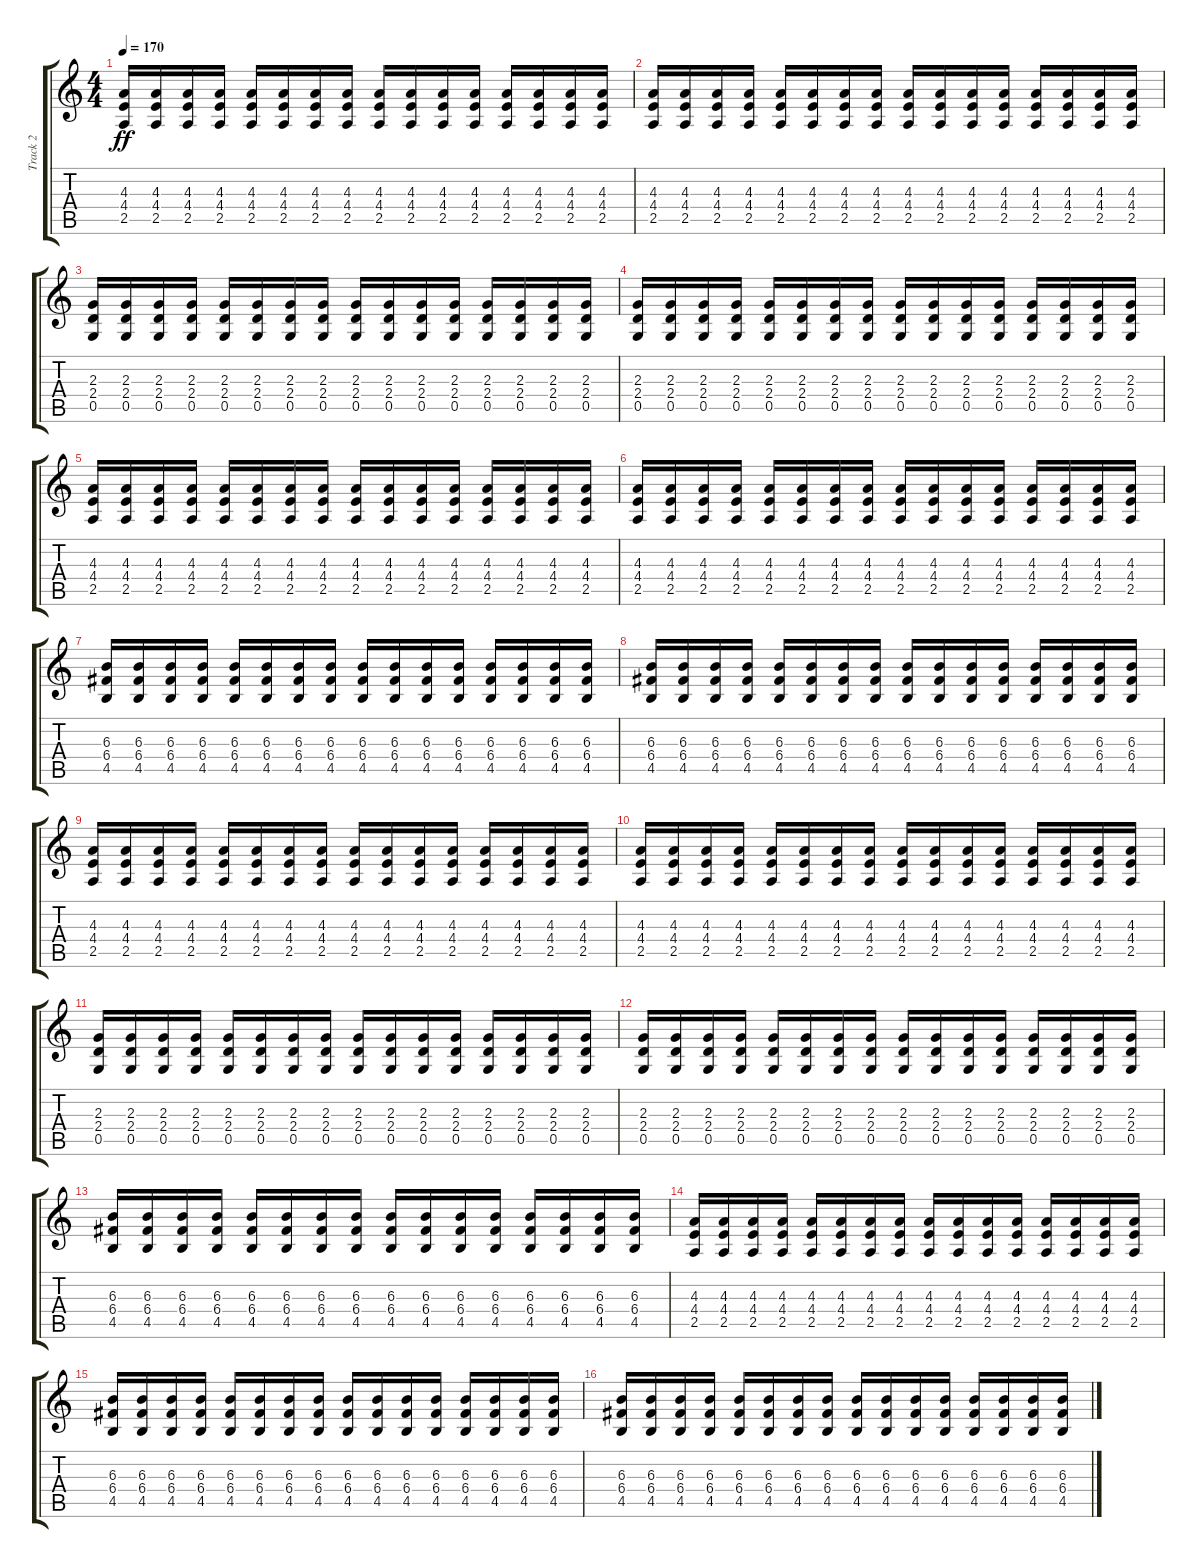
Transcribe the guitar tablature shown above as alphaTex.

\track ("Track 2" "Track 2") {instrument distortionguitar}
\staff {score tabs}
\tuning (D4 A3 F3 C3 G2 D2) {hide}
\ts (4 4)
\tempo 170
\clef g2
\ks c
(4.3 4.4 2.5).16{dy ff} (4.3 4.4 2.5).16 (4.3 4.4 2.5).16 (4.3 4.4 2.5).16 (4.3 4.4 2.5).16 (4.3 4.4 2.5).16 (4.3 4.4 2.5).16 (4.3 4.4 2.5).16 (4.3 4.4 2.5).16 (4.3 4.4 2.5).16 (4.3 4.4 2.5).16 (4.3 4.4 2.5).16 (4.3 4.4 2.5).16 (4.3 4.4 2.5).16 (4.3 4.4 2.5).16 (4.3 4.4 2.5).16 |
(4.3 4.4 2.5).16 (4.3 4.4 2.5).16 (4.3 4.4 2.5).16 (4.3 4.4 2.5).16 (4.3 4.4 2.5).16 (4.3 4.4 2.5).16 (4.3 4.4 2.5).16 (4.3 4.4 2.5).16 (4.3 4.4 2.5).16 (4.3 4.4 2.5).16 (4.3 4.4 2.5).16 (4.3 4.4 2.5).16 (4.3 4.4 2.5).16 (4.3 4.4 2.5).16 (4.3 4.4 2.5).16 (4.3 4.4 2.5).16 |
(2.3 2.4 0.5).16 (2.3 2.4 0.5).16 (2.3 2.4 0.5).16 (2.3 2.4 0.5).16 (2.3 2.4 0.5).16 (2.3 2.4 0.5).16 (2.3 2.4 0.5).16 (2.3 2.4 0.5).16 (2.3 2.4 0.5).16 (2.3 2.4 0.5).16 (2.3 2.4 0.5).16 (2.3 2.4 0.5).16 (2.3 2.4 0.5).16 (2.3 2.4 0.5).16 (2.3 2.4 0.5).16 (2.3 2.4 0.5).16 |
(2.3 2.4 0.5).16 (2.3 2.4 0.5).16 (2.3 2.4 0.5).16 (2.3 2.4 0.5).16 (2.3 2.4 0.5).16 (2.3 2.4 0.5).16 (2.3 2.4 0.5).16 (2.3 2.4 0.5).16 (2.3 2.4 0.5).16 (2.3 2.4 0.5).16 (2.3 2.4 0.5).16 (2.3 2.4 0.5).16 (2.3 2.4 0.5).16 (2.3 2.4 0.5).16 (2.3 2.4 0.5).16 (2.3 2.4 0.5).16 |
(4.3 4.4 2.5).16 (4.3 4.4 2.5).16 (4.3 4.4 2.5).16 (4.3 4.4 2.5).16 (4.3 4.4 2.5).16 (4.3 4.4 2.5).16 (4.3 4.4 2.5).16 (4.3 4.4 2.5).16 (4.3 4.4 2.5).16 (4.3 4.4 2.5).16 (4.3 4.4 2.5).16 (4.3 4.4 2.5).16 (4.3 4.4 2.5).16 (4.3 4.4 2.5).16 (4.3 4.4 2.5).16 (4.3 4.4 2.5).16 |
(4.3 4.4 2.5).16 (4.3 4.4 2.5).16 (4.3 4.4 2.5).16 (4.3 4.4 2.5).16 (4.3 4.4 2.5).16 (4.3 4.4 2.5).16 (4.3 4.4 2.5).16 (4.3 4.4 2.5).16 (4.3 4.4 2.5).16 (4.3 4.4 2.5).16 (4.3 4.4 2.5).16 (4.3 4.4 2.5).16 (4.3 4.4 2.5).16 (4.3 4.4 2.5).16 (4.3 4.4 2.5).16 (4.3 4.4 2.5).16 |
(6.3 6.4 4.5).16 (6.3 6.4 4.5).16 (6.3 6.4 4.5).16 (6.3 6.4 4.5).16 (6.3 6.4 4.5).16 (6.3 6.4 4.5).16 (6.3 6.4 4.5).16 (6.3 6.4 4.5).16 (6.3 6.4 4.5).16 (6.3 6.4 4.5).16 (6.3 6.4 4.5).16 (6.3 6.4 4.5).16 (6.3 6.4 4.5).16 (6.3 6.4 4.5).16 (6.3 6.4 4.5).16 (6.3 6.4 4.5).16 |
(6.3 6.4 4.5).16 (6.3 6.4 4.5).16 (6.3 6.4 4.5).16 (6.3 6.4 4.5).16 (6.3 6.4 4.5).16 (6.3 6.4 4.5).16 (6.3 6.4 4.5).16 (6.3 6.4 4.5).16 (6.3 6.4 4.5).16 (6.3 6.4 4.5).16 (6.3 6.4 4.5).16 (6.3 6.4 4.5).16 (6.3 6.4 4.5).16 (6.3 6.4 4.5).16 (6.3 6.4 4.5).16 (6.3 6.4 4.5).16 |
(4.3 4.4 2.5).16 (4.3 4.4 2.5).16 (4.3 4.4 2.5).16 (4.3 4.4 2.5).16 (4.3 4.4 2.5).16 (4.3 4.4 2.5).16 (4.3 4.4 2.5).16 (4.3 4.4 2.5).16 (4.3 4.4 2.5).16 (4.3 4.4 2.5).16 (4.3 4.4 2.5).16 (4.3 4.4 2.5).16 (4.3 4.4 2.5).16 (4.3 4.4 2.5).16 (4.3 4.4 2.5).16 (4.3 4.4 2.5).16 |
(4.3 4.4 2.5).16 (4.3 4.4 2.5).16 (4.3 4.4 2.5).16 (4.3 4.4 2.5).16 (4.3 4.4 2.5).16 (4.3 4.4 2.5).16 (4.3 4.4 2.5).16 (4.3 4.4 2.5).16 (4.3 4.4 2.5).16 (4.3 4.4 2.5).16 (4.3 4.4 2.5).16 (4.3 4.4 2.5).16 (4.3 4.4 2.5).16 (4.3 4.4 2.5).16 (4.3 4.4 2.5).16 (4.3 4.4 2.5).16 |
(2.3 2.4 0.5).16 (2.3 2.4 0.5).16 (2.3 2.4 0.5).16 (2.3 2.4 0.5).16 (2.3 2.4 0.5).16 (2.3 2.4 0.5).16 (2.3 2.4 0.5).16 (2.3 2.4 0.5).16 (2.3 2.4 0.5).16 (2.3 2.4 0.5).16 (2.3 2.4 0.5).16 (2.3 2.4 0.5).16 (2.3 2.4 0.5).16 (2.3 2.4 0.5).16 (2.3 2.4 0.5).16 (2.3 2.4 0.5).16 |
(2.3 2.4 0.5).16 (2.3 2.4 0.5).16 (2.3 2.4 0.5).16 (2.3 2.4 0.5).16 (2.3 2.4 0.5).16 (2.3 2.4 0.5).16 (2.3 2.4 0.5).16 (2.3 2.4 0.5).16 (2.3 2.4 0.5).16 (2.3 2.4 0.5).16 (2.3 2.4 0.5).16 (2.3 2.4 0.5).16 (2.3 2.4 0.5).16 (2.3 2.4 0.5).16 (2.3 2.4 0.5).16 (2.3 2.4 0.5).16 |
(6.3 6.4 4.5).16 (6.3 6.4 4.5).16 (6.3 6.4 4.5).16 (6.3 6.4 4.5).16 (6.3 6.4 4.5).16 (6.3 6.4 4.5).16 (6.3 6.4 4.5).16 (6.3 6.4 4.5).16 (6.3 6.4 4.5).16 (6.3 6.4 4.5).16 (6.3 6.4 4.5).16 (6.3 6.4 4.5).16 (6.3 6.4 4.5).16 (6.3 6.4 4.5).16 (6.3 6.4 4.5).16 (6.3 6.4 4.5).16 |
(4.3 4.4 2.5).16 (4.3 4.4 2.5).16 (4.3 4.4 2.5).16 (4.3 4.4 2.5).16 (4.3 4.4 2.5).16 (4.3 4.4 2.5).16 (4.3 4.4 2.5).16 (4.3 4.4 2.5).16 (4.3 4.4 2.5).16 (4.3 4.4 2.5).16 (4.3 4.4 2.5).16 (4.3 4.4 2.5).16 (4.3 4.4 2.5).16 (4.3 4.4 2.5).16 (4.3 4.4 2.5).16 (4.3 4.4 2.5).16 |
(6.3 6.4 4.5).16 (6.3 6.4 4.5).16 (6.3 6.4 4.5).16 (6.3 6.4 4.5).16 (6.3 6.4 4.5).16 (6.3 6.4 4.5).16 (6.3 6.4 4.5).16 (6.3 6.4 4.5).16 (6.3 6.4 4.5).16 (6.3 6.4 4.5).16 (6.3 6.4 4.5).16 (6.3 6.4 4.5).16 (6.3 6.4 4.5).16 (6.3 6.4 4.5).16 (6.3 6.4 4.5).16 (6.3 6.4 4.5).16 |
(6.3 6.4 4.5).16 (6.3 6.4 4.5).16 (6.3 6.4 4.5).16 (6.3 6.4 4.5).16 (6.3 6.4 4.5).16 (6.3 6.4 4.5).16 (6.3 6.4 4.5).16 (6.3 6.4 4.5).16 (6.3 6.4 4.5).16 (6.3 6.4 4.5).16 (6.3 6.4 4.5).16 (6.3 6.4 4.5).16 (6.3 6.4 4.5).16 (6.3 6.4 4.5).16 (6.3 6.4 4.5).16 (6.3 6.4 4.5).16
